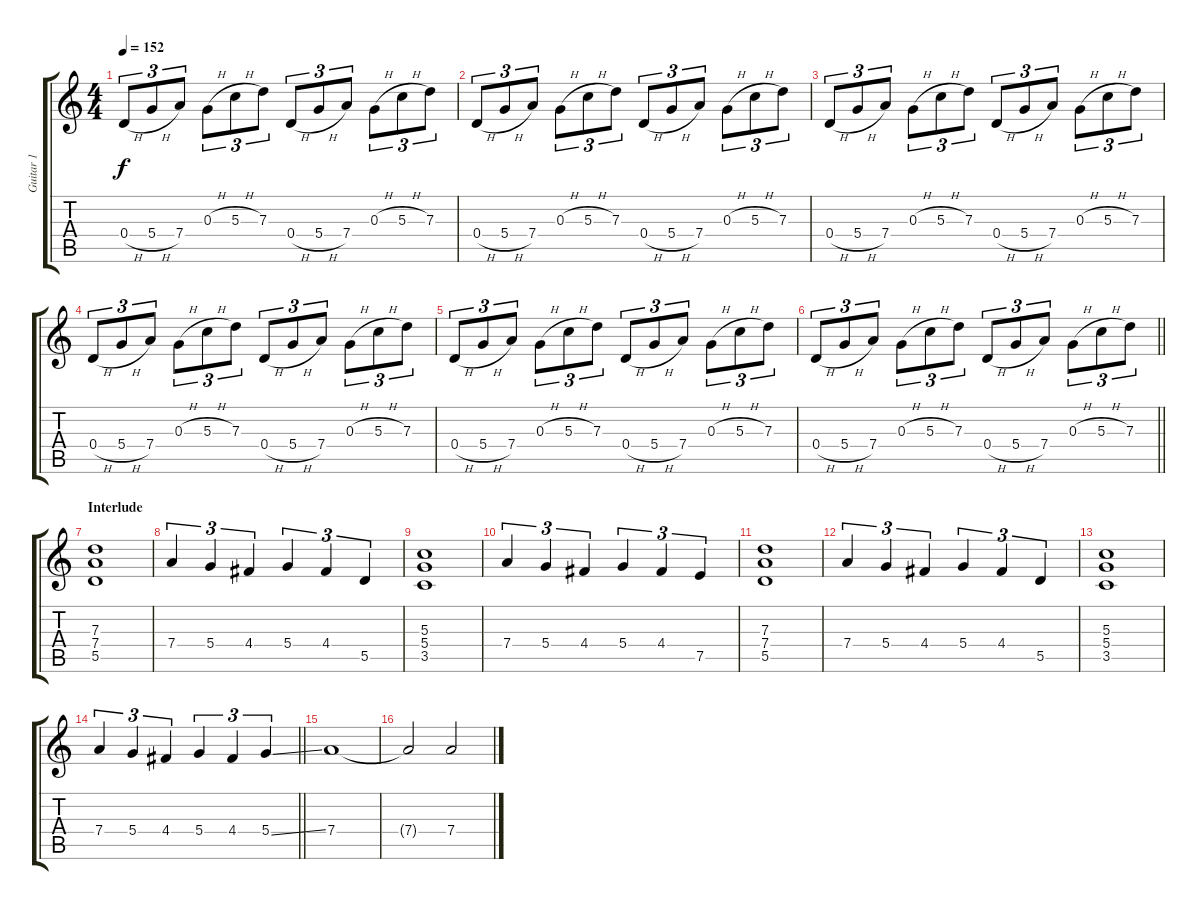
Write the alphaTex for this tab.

\track ("Guitar 1" "Guitar 1") {instrument overdrivenguitar}
\staff {score tabs}
\tuning (E4 B3 G3 D3 A2 E2) {hide}
\ts (4 4)
\tempo 152
\clef g2
\ks c
0.4{h}.8{tu (3 2) dy f} 5.4{h}.8{tu (3 2)} 7.4.8{tu (3 2)} 0.3{h}.8{tu (3 2)} 5.3{h}.8{tu (3 2)} 7.3.8{tu (3 2)} 0.4{h}.8{tu (3 2)} 5.4{h}.8{tu (3 2)} 7.4.8{tu (3 2)} 0.3{h}.8{tu (3 2)} 5.3{h}.8{tu (3 2)} 7.3.8{tu (3 2)} |
0.4{h}.8{tu (3 2)} 5.4{h}.8{tu (3 2)} 7.4.8{tu (3 2)} 0.3{h}.8{tu (3 2)} 5.3{h}.8{tu (3 2)} 7.3.8{tu (3 2)} 0.4{h}.8{tu (3 2)} 5.4{h}.8{tu (3 2)} 7.4.8{tu (3 2)} 0.3{h}.8{tu (3 2)} 5.3{h}.8{tu (3 2)} 7.3.8{tu (3 2)} |
0.4{h}.8{tu (3 2)} 5.4{h}.8{tu (3 2)} 7.4.8{tu (3 2)} 0.3{h}.8{tu (3 2)} 5.3{h}.8{tu (3 2)} 7.3.8{tu (3 2)} 0.4{h}.8{tu (3 2)} 5.4{h}.8{tu (3 2)} 7.4.8{tu (3 2)} 0.3{h}.8{tu (3 2)} 5.3{h}.8{tu (3 2)} 7.3.8{tu (3 2)} |
0.4{h}.8{tu (3 2)} 5.4{h}.8{tu (3 2)} 7.4.8{tu (3 2)} 0.3{h}.8{tu (3 2)} 5.3{h}.8{tu (3 2)} 7.3.8{tu (3 2)} 0.4{h}.8{tu (3 2)} 5.4{h}.8{tu (3 2)} 7.4.8{tu (3 2)} 0.3{h}.8{tu (3 2)} 5.3{h}.8{tu (3 2)} 7.3.8{tu (3 2)} |
0.4{h}.8{tu (3 2)} 5.4{h}.8{tu (3 2)} 7.4.8{tu (3 2)} 0.3{h}.8{tu (3 2)} 5.3{h}.8{tu (3 2)} 7.3.8{tu (3 2)} 0.4{h}.8{tu (3 2)} 5.4{h}.8{tu (3 2)} 7.4.8{tu (3 2)} 0.3{h}.8{tu (3 2)} 5.3{h}.8{tu (3 2)} 7.3.8{tu (3 2)} |
\barLineRight lightlight
0.4{h}.8{tu (3 2)} 5.4{h}.8{tu (3 2)} 7.4.8{tu (3 2)} 0.3{h}.8{tu (3 2)} 5.3{h}.8{tu (3 2)} 7.3.8{tu (3 2)} 0.4{h}.8{tu (3 2)} 5.4{h}.8{tu (3 2)} 7.4.8{tu (3 2)} 0.3{h}.8{tu (3 2)} 5.3{h}.8{tu (3 2)} 7.3.8{tu (3 2)} |
\section ("" "Interlude")
(7.3 7.4 5.5).1 |
7.4.4{tu (3 2)} 5.4.4{tu (3 2)} 4.4.4{tu (3 2)} 5.4.4{tu (3 2)} 4.4.4{tu (3 2)} 5.5.4{tu (3 2)} |
(5.3 5.4 3.5).1 |
7.4.4{tu (3 2)} 5.4.4{tu (3 2)} 4.4.4{tu (3 2)} 5.4.4{tu (3 2)} 4.4.4{tu (3 2)} 7.5.4{tu (3 2)} |
(7.3 7.4 5.5).1 |
7.4.4{tu (3 2)} 5.4.4{tu (3 2)} 4.4.4{tu (3 2)} 5.4.4{tu (3 2)} 4.4.4{tu (3 2)} 5.5.4{tu (3 2)} |
(5.3 5.4 3.5).1 |
\barLineRight lightlight
7.4.4{tu (3 2)} 5.4.4{tu (3 2)} 4.4.4{tu (3 2)} 5.4.4{tu (3 2)} 4.4.4{tu (3 2)} 5.4{ss}.4{tu (3 2)} |
7.4.1 |
7.4{t}.2 7.4{ss}.2
